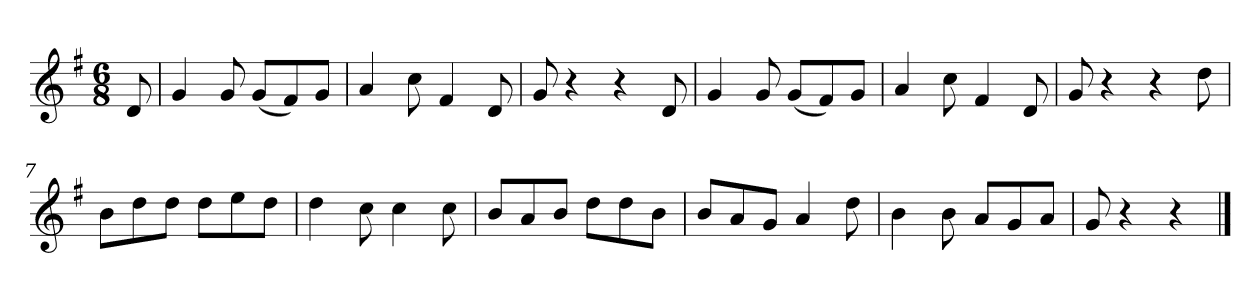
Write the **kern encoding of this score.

**kern
*part1
*staff1
*k[f#]
*M6/8
*MM120
=
8d
=1
4g
8g
(8gL
8f#)
8gJ
=2
4a
8cc
4f#
8d
=3
8g
4r
4r
8d
=4
4g
8g
(8gL
8f#)
8gJ
=5
4a
8cc
4f#
8d
=6
8g
4r
4r
8dd
=7
8bL
8dd
8ddJ
8ddL
8ee
8ddJ
=8
4dd
8cc
4cc
8cc
=9
8bL
8a
8bJ
8ddL
8dd
8bJ
=10
8bL
8a
8gJ
4a
8dd
=11
4b
8b
8aL
8g
8aJ
=12
8g
4r
4r
==
*-
